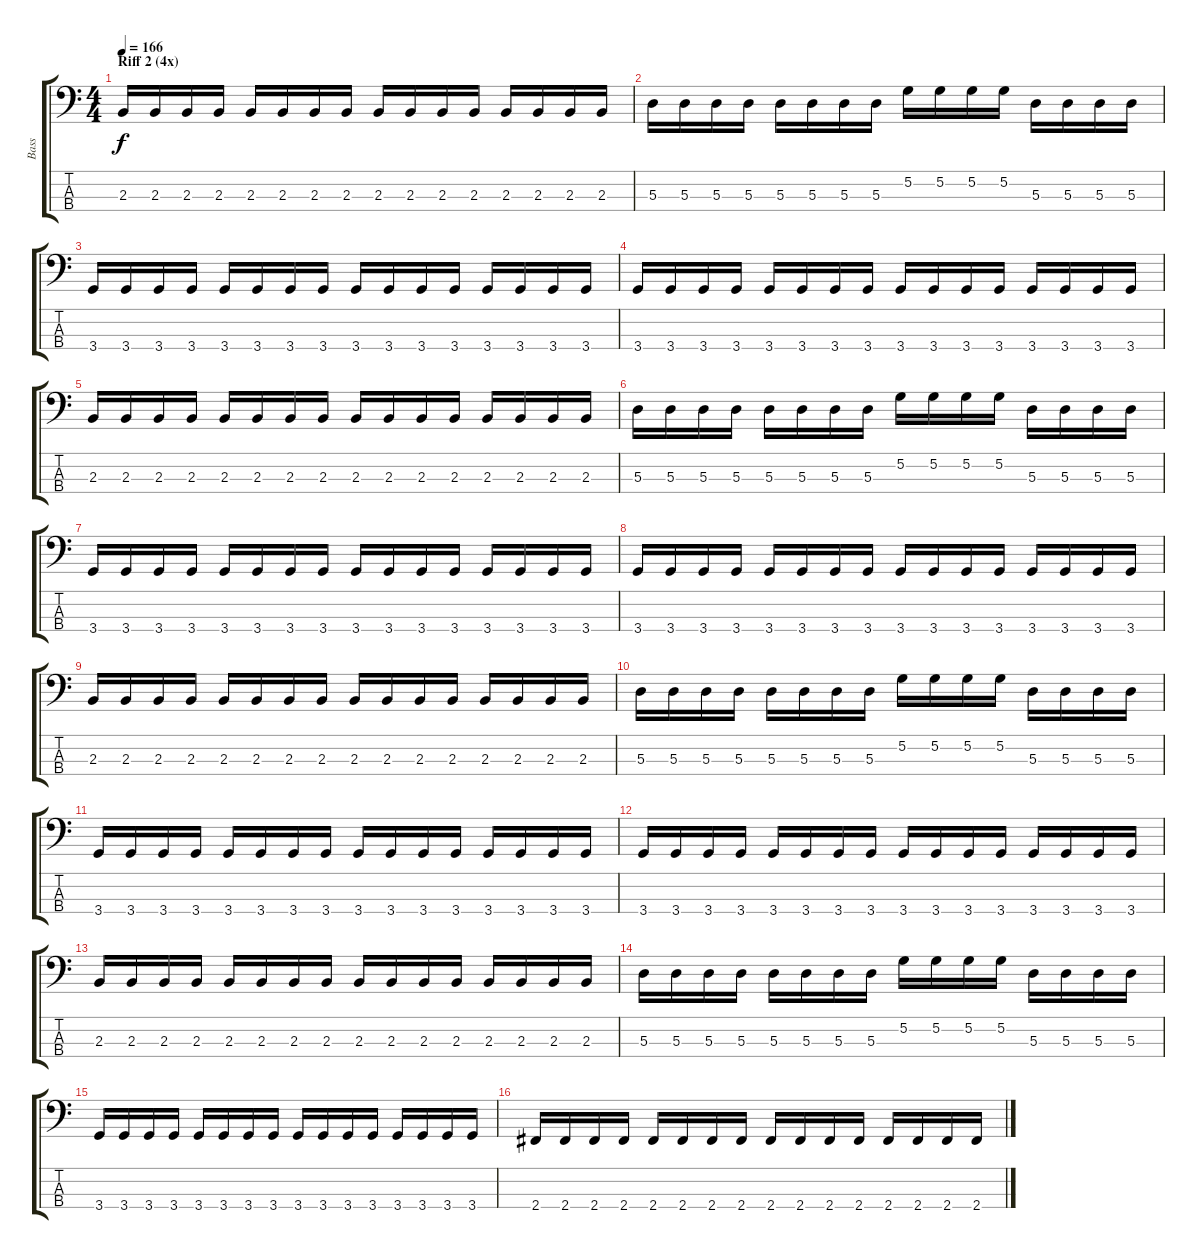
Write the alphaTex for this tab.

\track ("Bass" "Bass") {instrument electricbasspick}
\staff {score tabs}
\tuning (G2 D2 A1 E1) {hide}
\ts (4 4)
\section ("" "Riff 2 (4x)")
\tempo 166
\clef f4
\ks c
2.3.16{dy f} 2.3.16 2.3.16 2.3.16 2.3.16 2.3.16 2.3.16 2.3.16 2.3.16 2.3.16 2.3.16 2.3.16 2.3.16 2.3.16 2.3.16 2.3.16 |
5.3.16 5.3.16 5.3.16 5.3.16 5.3.16 5.3.16 5.3.16 5.3.16 5.2.16 5.2.16 5.2.16 5.2.16 5.3.16 5.3.16 5.3.16 5.3.16 |
3.4.16 3.4.16 3.4.16 3.4.16 3.4.16 3.4.16 3.4.16 3.4.16 3.4.16 3.4.16 3.4.16 3.4.16 3.4.16 3.4.16 3.4.16 3.4.16 |
3.4.16 3.4.16 3.4.16 3.4.16 3.4.16 3.4.16 3.4.16 3.4.16 3.4.16 3.4.16 3.4.16 3.4.16 3.4.16 3.4.16 3.4.16 3.4.16 |
2.3.16 2.3.16 2.3.16 2.3.16 2.3.16 2.3.16 2.3.16 2.3.16 2.3.16 2.3.16 2.3.16 2.3.16 2.3.16 2.3.16 2.3.16 2.3.16 |
5.3.16 5.3.16 5.3.16 5.3.16 5.3.16 5.3.16 5.3.16 5.3.16 5.2.16 5.2.16 5.2.16 5.2.16 5.3.16 5.3.16 5.3.16 5.3.16 |
3.4.16 3.4.16 3.4.16 3.4.16 3.4.16 3.4.16 3.4.16 3.4.16 3.4.16 3.4.16 3.4.16 3.4.16 3.4.16 3.4.16 3.4.16 3.4.16 |
3.4.16 3.4.16 3.4.16 3.4.16 3.4.16 3.4.16 3.4.16 3.4.16 3.4.16 3.4.16 3.4.16 3.4.16 3.4.16 3.4.16 3.4.16 3.4.16 |
2.3.16 2.3.16 2.3.16 2.3.16 2.3.16 2.3.16 2.3.16 2.3.16 2.3.16 2.3.16 2.3.16 2.3.16 2.3.16 2.3.16 2.3.16 2.3.16 |
5.3.16 5.3.16 5.3.16 5.3.16 5.3.16 5.3.16 5.3.16 5.3.16 5.2.16 5.2.16 5.2.16 5.2.16 5.3.16 5.3.16 5.3.16 5.3.16 |
3.4.16 3.4.16 3.4.16 3.4.16 3.4.16 3.4.16 3.4.16 3.4.16 3.4.16 3.4.16 3.4.16 3.4.16 3.4.16 3.4.16 3.4.16 3.4.16 |
3.4.16 3.4.16 3.4.16 3.4.16 3.4.16 3.4.16 3.4.16 3.4.16 3.4.16 3.4.16 3.4.16 3.4.16 3.4.16 3.4.16 3.4.16 3.4.16 |
2.3.16 2.3.16 2.3.16 2.3.16 2.3.16 2.3.16 2.3.16 2.3.16 2.3.16 2.3.16 2.3.16 2.3.16 2.3.16 2.3.16 2.3.16 2.3.16 |
5.3.16 5.3.16 5.3.16 5.3.16 5.3.16 5.3.16 5.3.16 5.3.16 5.2.16 5.2.16 5.2.16 5.2.16 5.3.16 5.3.16 5.3.16 5.3.16 |
3.4.16 3.4.16 3.4.16 3.4.16 3.4.16 3.4.16 3.4.16 3.4.16 3.4.16 3.4.16 3.4.16 3.4.16 3.4.16 3.4.16 3.4.16 3.4.16 |
2.4.16 2.4.16 2.4.16 2.4.16 2.4.16 2.4.16 2.4.16 2.4.16 2.4.16 2.4.16 2.4.16 2.4.16 2.4.16 2.4.16 2.4.16 2.4.16
